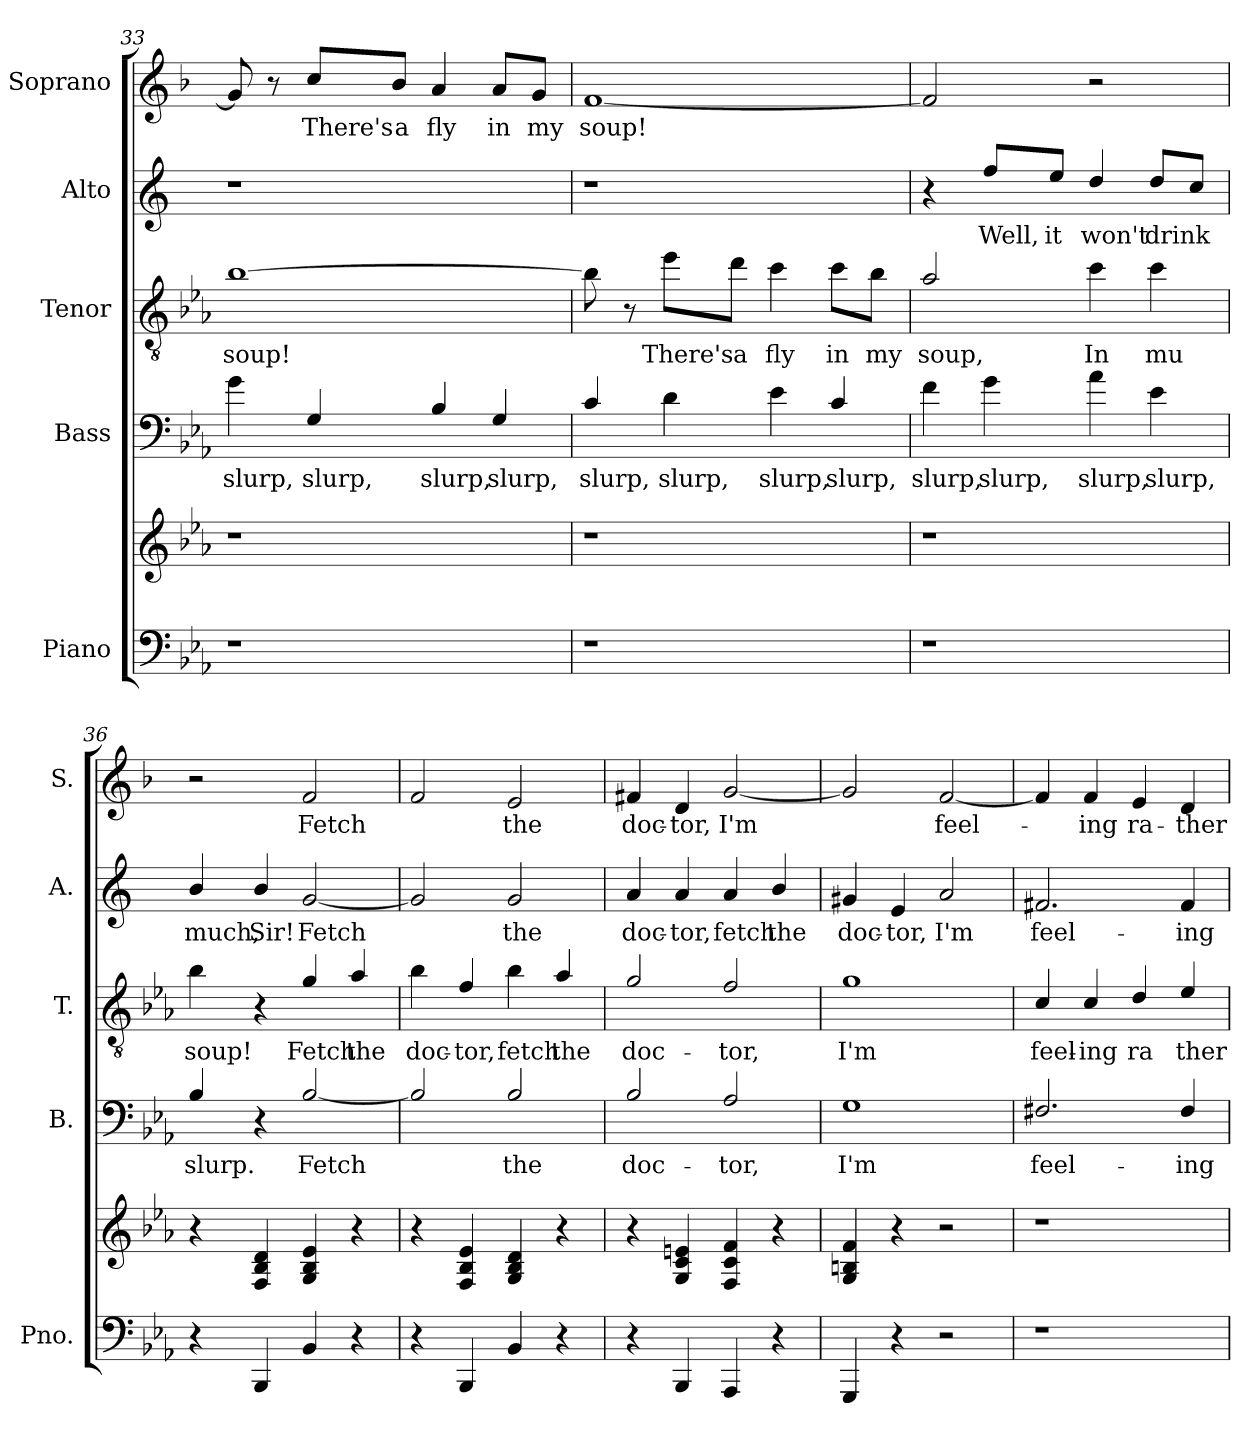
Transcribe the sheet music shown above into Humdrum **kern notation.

**kern	**kern	**kern	**text	**kern	**text	**kern	**text	**kern	**text
*part5	*part5	*part4	*part4	*part3	*part3	*part2	*part2	*part1	*part1
*staff6	*staff5	*staff4	*staff4	*staff3	*staff3	*staff2	*staff2	*staff1	*staff1
*I"Piano	*	*I"Bass	*	*I"Tenor	*	*I"Alto	*	*I"Soprano	*
*I'Pno.	*	*I'B.	*	*I'T.	*	*I'A.	*	*I'S.	*
*clefF4	*clefG2	*clefF4	*	*clefGv2	*	*clefG2	*	*clefG2	*
*	*	*ITrd12c21	*	*ITrd8c14	*	*ITrd5c9	*	*ITrd1c2	*
*k[b-e-a-]	*k[b-e-a-]	*k[b-e-a-]	*	*k[b-e-a-]	*	*k[b-e-a-]	*	*k[b-e-a-]	*
=33	=33	=33	=33	=33	=33	=33	=33	=33	=33
!	!	!	!LO:LY:b	!	!LO:LY:b	!	!	!	!
1r	1r	4G\	slurp,	[1B-	soup!	1r	.	8f/]	.
.	.	.	.	.	.	.	.	8r	.
!	!	!	!LO:LY:b	!	!	!	!	!	!LO:LY:b
.	.	4GG/	slurp,	.	.	.	.	8b-/L	There's
!	!	!	!	!	!	!	!	!	!LO:LY:b
.	.	.	.	.	.	.	.	8a-/J	a
!	!	!	!LO:LY:b	!	!	!	!	!	!LO:LY:b
.	.	4BB-/	slurp,	.	.	.	.	4g/	fly
!	!	!	!LO:LY:b	!	!	!	!	!	!LO:LY:b
.	.	4GG/	slurp,	.	.	.	.	8g/L	in
!	!	!	!	!	!	!	!	!	!LO:LY:b
.	.	.	.	.	.	.	.	8f/J	my
=34	=34	=34	=34	=34	=34	=34	=34	=34	=34
!	!	!	!LO:LY:b	!	!	!	!	!	!LO:LY:b
1r	1r	4C/	slurp,	8B-\]	.	1r	.	[1e-	soup!
.	.	.	.	8r	.	.	.	.	.
!	!	!	!LO:LY:b	!	!LO:LY:b	!	!	!	!
.	.	4D\	slurp,	8e-\L	There's	.	.	.	.
!	!	!	!	!	!LO:LY:b	!	!	!	!
.	.	.	.	8d\J	a	.	.	.	.
!	!	!	!LO:LY:b	!	!LO:LY:b	!	!	!	!
.	.	4E-\	slurp,	4c\	fly	.	.	.	.
!	!	!	!LO:LY:b	!	!LO:LY:b	!	!	!	!
.	.	4C/	slurp,	8c\L	in	.	.	.	.
!	!	!	!	!	!LO:LY:b	!	!	!	!
.	.	.	.	8B-\J	my	.	.	.	.
!!LO:PB:g=z
=35	=35	=35	=35	=35	=35	=35	=35	=35	=35
!	!	!	!LO:LY:b	!	!LO:LY:b	!	!	!	!
1r	1r	4F\	slurp,	2A-/	soup,	4r	.	2e-/]	.
!	!	!	!LO:LY:b	!	!	!	!LO:LY:b	!	!
.	.	4G\	slurp,	.	.	8a-/L	Well,	.	.
!	!	!	!	!	!	!	!LO:LY:b	!	!
.	.	.	.	.	.	8g/J	it	.	.
!	!	!	!LO:LY:b	!	!LO:LY:b	!	!LO:LY:b	!	!
.	.	4A-\	slurp,	4c\	In	4f/	won't	2r	.
!	!	!	!LO:LY:b	!	!LO:LY:b	!	!LO:LY:b	!	!
.	.	4E-\	slurp,	4c\	mu	8f/L	drink	.	.
.	.	.	.	.	.	8e-/J	.	.	.
=36	=36	=36	=36	=36	=36	=36	=36	=36	=36
!	!	!	!LO:LY:b	!	!LO:LY:b	!	!LO:LY:b	!	!
4r	4r	4BB-/	slurp.	4B-\	soup!	4d/	much,	2r	.
!	!	!	!	!	!	!	!LO:LY:b	!	!
4BBB-/	4F/ 4B-/ 4d/	4r	.	4r	.	4d/	Sir!	.	.
!	!	!	!LO:LY:b	!	!LO:LY:b	!	!LO:LY:b	!	!LO:LY:b
4BB-/	4G/ 4B-/ 4e-/	[2BB-/	Fetch	4G/	Fetch	[2B-/	Fetch	2e-/	Fetch
!	!	!	!	!	!LO:LY:b	!	!	!	!
4r	4r	.	.	4A-/	the	.	.	.	.
=37	=37	=37	=37	=37	=37	=37	=37	=37	=37
!	!	!	!	!	!LO:LY:b	!	!	!	!
4r	4r	2BB-/]	.	4B-\	doc-	2B-/]	.	2e-/	.
!	!	!	!	!	!LO:LY:b	!	!	!	!
4BBB-/	4F/ 4B-/ 4e-/	.	.	4F/	-tor,	.	.	.	.
!	!	!	!LO:LY:b	!	!LO:LY:b	!	!LO:LY:b	!	!LO:LY:b
4BB-/	4G/ 4B-/ 4d/	2BB-/	the	4B-\	fetch	2B-/	the	2d/	the
!	!	!	!	!	!LO:LY:b	!	!	!	!
4r	4r	.	.	4A-/	the	.	.	.	.
=38	=38	=38	=38	=38	=38	=38	=38	=38	=38
!	!	!	!LO:LY:b	!	!LO:LY:b	!	!LO:LY:b	!	!LO:LY:b
4r	4r	2BB-/	doc-	2G/	doc-	4c/	doc-	4en/	doc-
!	!	!	!	!	!	!	!LO:LY:b	!	!LO:LY:b
4BBB-/	4G/ 4c/ 4en/	.	.	.	.	4c/	-tor,	4c/	-tor,
!	!	!	!LO:LY:b	!	!LO:LY:b	!	!LO:LY:b	!	!LO:LY:b
4AAA-/	4F/ 4c/ 4f/	2AA-/	-tor,	2F/	-tor,	4c/	fetch	[2f/	I'm
!	!	!	!	!	!	!	!LO:LY:b	!	!
4r	4r	.	.	.	.	4d/	the	.	.
!!LO:PB:g=z
=39	=39	=39	=39	=39	=39	=39	=39	=39	=39
!	!	!	!LO:LY:b	!	!LO:LY:b	!	!LO:LY:b	!	!
4GGG/	4G/ 4Bn/ 4f/	1GG	I'm	1G	I'm	4Bn/	doc-	2f/]	.
!	!	!	!	!	!	!	!LO:LY:b	!	!
4r	4r	.	.	.	.	4G/	-tor,	.	.
!	!	!	!	!	!	!	!LO:LY:b	!	!LO:LY:b
2r	2r	.	.	.	.	2c/	I'm	[2e-/	feel-
=40	=40	=40	=40	=40	=40	=40	=40	=40	=40
!	!	!	!LO:LY:b	!	!LO:LY:b	!	!LO:LY:b	!	!
1r	1r	2.FF#X/	feel-	4C/	feel-	2.An/	feel-	4e-/]	.
!	!	!	!	!	!LO:LY:b	!	!	!	!LO:LY:b
.	.	.	.	4C/	-ing	.	.	4e-/	-ing
!	!	!	!	!	!LO:LY:b	!	!	!	!LO:LY:b
.	.	.	.	4D/	ra	.	.	4d/	ra-
!	!	!	!LO:LY:b	!	!LO:LY:b	!	!LO:LY:b	!	!LO:LY:b
.	.	4FF#/	-ing	4E-/	ther	4A/	-ing	4c/	-ther
=	=	=	=	=	=	=	=	=	=
*-	*-	*-	*-	*-	*-	*-	*-	*-	*-
